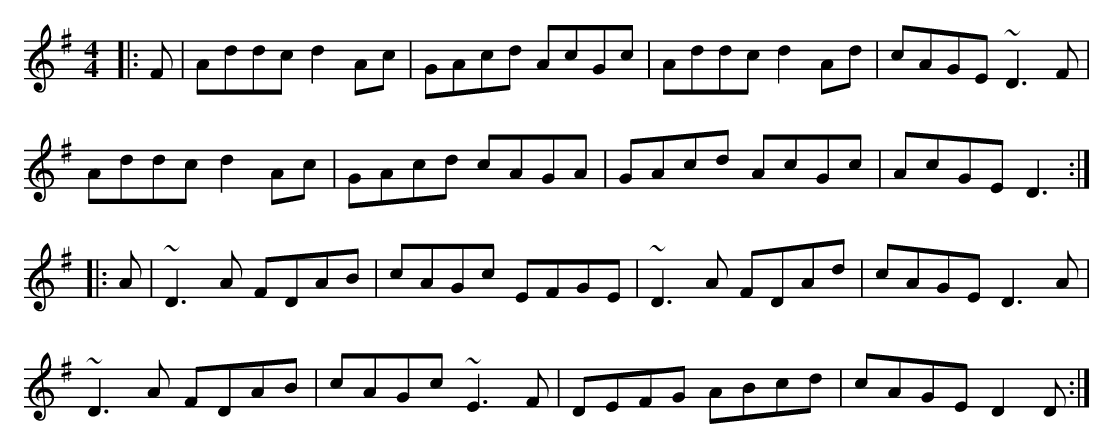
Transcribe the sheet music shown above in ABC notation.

X:1
M:4/4
K:Dmix
|:F|Addc d2Ac|GAcd AcGc|Addc d2Ad|cAGE ~D3F|
Addc d2Ac|GAcd cAGA|GAcd AcGc|AcGE D3:|
|:A|~D3A FDAB|cAGc EFGE|~D3A FDAd|cAGE D3A|
~D3A FDAB|cAGc ~E3F|DEFG ABcd|cAGE D2D:|
